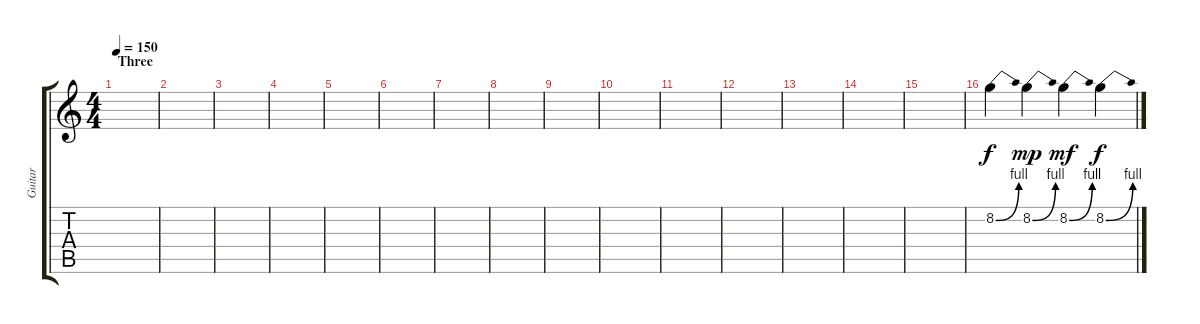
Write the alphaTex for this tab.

\track ("Guitar" "Guitar") {instrument electricguitarjazz}
\staff {score tabs}
\tuning (E4 B3 G3 D3 A2 E2) {hide}
\ts (4 4)
\section ("" "Three")
\tempo 150
\clef g2
\ks c
|
|
|
|
|
|
|
|
|
|
|
|
|
|
|
8.2{be (bend 0 0 60 4)}.4 8.2{be (bend 0 0 60 4)}.4{dy mp} 8.2{be (bend 0 0 60 4)}.4{dy mf} 8.2{be (bend 0 0 60 4)}.4{dy f}
